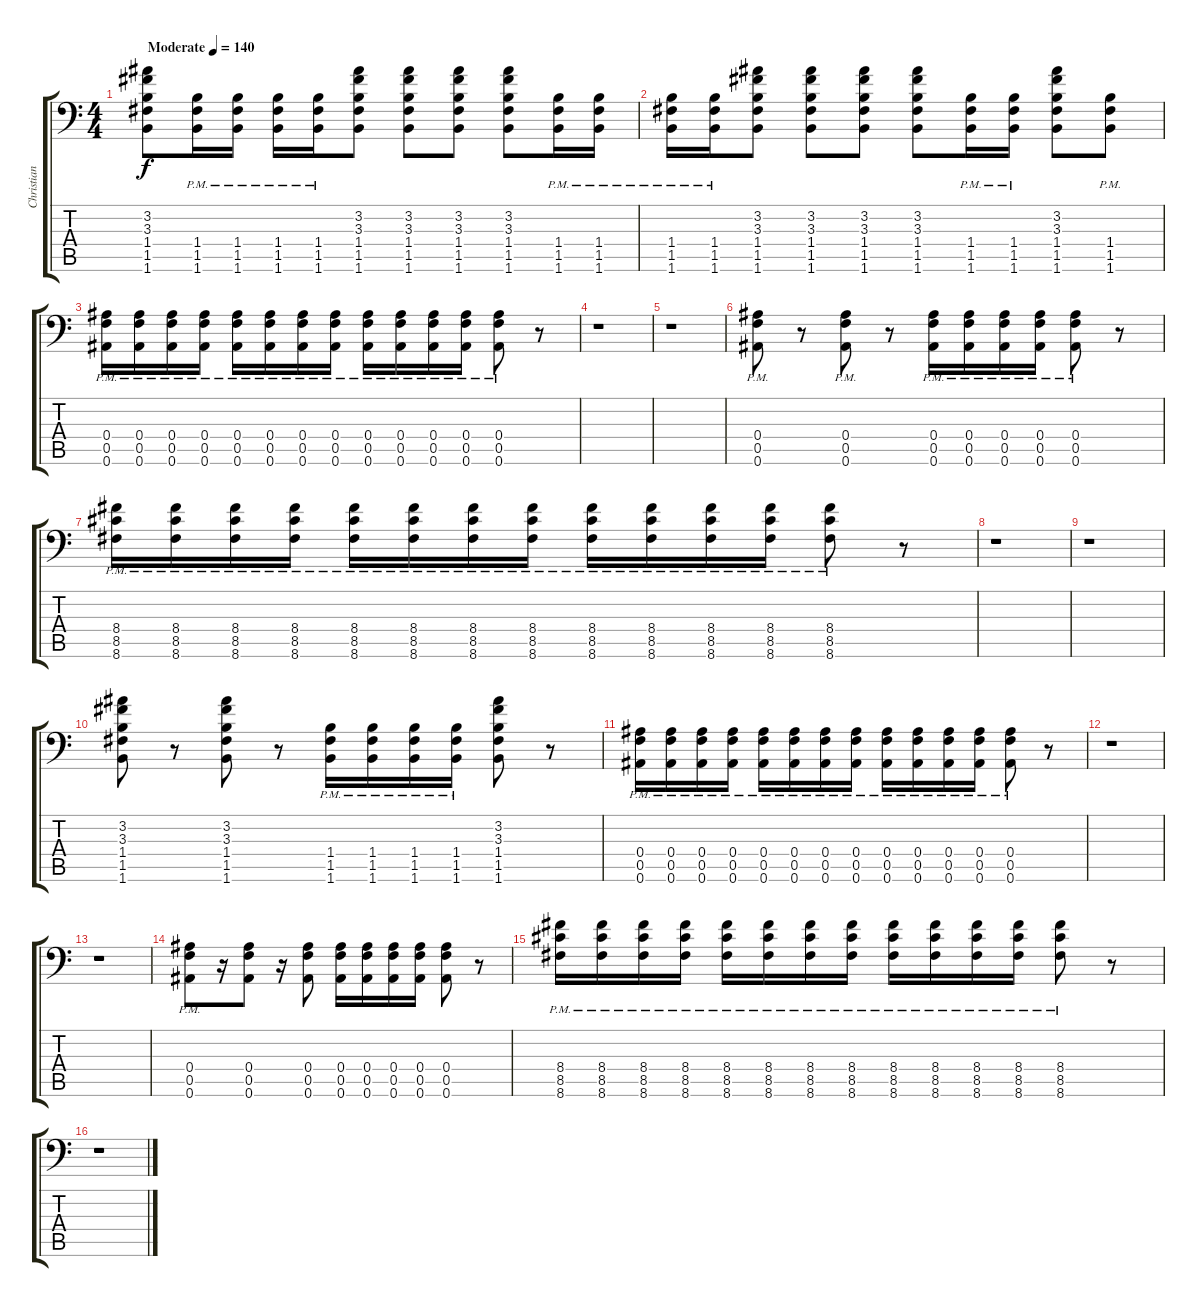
\track ("Christian" "Christian") {instrument distortionguitar}
\staff {score tabs}
\tuning (C4 G3 Eb3 Bb2 F2 Bb1) {hide}
\ts (4 4)
\tempo (140 "Moderate")
\clef f4
\ks c
(3.2 3.3 1.4 1.5 1.6).8{dy f instrument distortionguitar} (1.4{pm} 1.5{pm} 1.6{pm}).16 (1.4{pm} 1.5{pm} 1.6{pm}).16 (1.4{pm} 1.5{pm} 1.6{pm}).16 (1.4{pm} 1.5{pm} 1.6{pm}).16 (3.2 3.3 1.4 1.5 1.6).8 (3.2 3.3 1.4 1.5 1.6).8 (3.2 3.3 1.4 1.5 1.6).8 (3.2 3.3 1.4 1.5 1.6).8 (1.4{pm} 1.5{pm} 1.6{pm}).16 (1.4{pm} 1.5{pm} 1.6{pm}).16 |
(1.4{pm} 1.5{pm} 1.6{pm}).16 (1.4{pm} 1.5{pm} 1.6{pm}).16 (3.2 3.3 1.4 1.5 1.6).8 (3.2 3.3 1.4 1.5 1.6).8 (3.2 3.3 1.4 1.5 1.6).8 (3.2 3.3 1.4 1.5 1.6).8 (1.4{pm} 1.5{pm} 1.6{pm}).16 (1.4{pm} 1.5{pm} 1.6{pm}).16 (3.2 3.3 1.4 1.5 1.6).8 (1.4{pm} 1.5 1.6).8 |
(0.4{pm} 0.5{pm} 0.6{pm}).16 (0.4{pm} 0.5{pm} 0.6{pm}).16 (0.4{pm} 0.5{pm} 0.6{pm}).16 (0.4{pm} 0.5{pm} 0.6{pm}).16 (0.4{pm} 0.5{pm} 0.6{pm}).16 (0.4{pm} 0.5{pm} 0.6{pm}).16 (0.4{pm} 0.5{pm} 0.6{pm}).16 (0.4{pm} 0.5{pm} 0.6{pm}).16 (0.4{pm} 0.5{pm} 0.6{pm}).16 (0.4{pm} 0.5{pm} 0.6{pm}).16 (0.4{pm} 0.5{pm} 0.6{pm}).16 (0.4{pm} 0.5{pm} 0.6{pm}).16 (0.4{pm} 0.5{pm} 0.6{pm}).8 r.8 |
r.1 |
r.1 |
(0.4{pm} 0.5{pm} 0.6{pm}).8 r.8 (0.4{pm} 0.5{pm} 0.6{pm}).8 r.8 (0.4{pm} 0.5{pm} 0.6{pm}).16 (0.4{pm} 0.5{pm} 0.6{pm}).16 (0.4{pm} 0.5{pm} 0.6{pm}).16 (0.4{pm} 0.5{pm} 0.6{pm}).16 (0.4{pm} 0.5{pm} 0.6{pm}).8 r.8 |
(8.4{pm} 8.5{pm} 8.6{pm}).16 (8.4{pm} 8.5{pm} 8.6{pm}).16 (8.4{pm} 8.5{pm} 8.6{pm}).16 (8.4{pm} 8.5{pm} 8.6{pm}).16 (8.4{pm} 8.5{pm} 8.6{pm}).16 (8.4{pm} 8.5{pm} 8.6{pm}).16 (8.4{pm} 8.5{pm} 8.6{pm}).16 (8.4{pm} 8.5{pm} 8.6{pm}).16 (8.4{pm} 8.5{pm} 8.6{pm}).16 (8.4{pm} 8.5{pm} 8.6{pm}).16 (8.4{pm} 8.5{pm} 8.6{pm}).16 (8.4{pm} 8.5{pm} 8.6{pm}).16 (8.4{pm} 8.5{pm} 8.6{pm}).8 r.8 |
r.1 |
r.1 |
(3.2 3.3 1.4 1.5 1.6).8 r.8 (3.2 3.3 1.4 1.5 1.6).8 r.8 (1.4{pm} 1.5{pm} 1.6{pm}).16 (1.4{pm} 1.5{pm} 1.6{pm}).16 (1.4{pm} 1.5{pm} 1.6{pm}).16 (1.4{pm} 1.5{pm} 1.6{pm}).16 (3.2 3.3 1.4 1.5 1.6).8 r.8 |
(0.4{pm} 0.5{pm} 0.6{pm}).16 (0.4{pm} 0.5{pm} 0.6{pm}).16 (0.4{pm} 0.5{pm} 0.6{pm}).16 (0.4{pm} 0.5{pm} 0.6{pm}).16 (0.4{pm} 0.5{pm} 0.6{pm}).16 (0.4{pm} 0.5{pm} 0.6{pm}).16 (0.4{pm} 0.5{pm} 0.6{pm}).16 (0.4{pm} 0.5{pm} 0.6{pm}).16 (0.4{pm} 0.5{pm} 0.6{pm}).16 (0.4{pm} 0.5{pm} 0.6{pm}).16 (0.4{pm} 0.5{pm} 0.6{pm}).16 (0.4{pm} 0.5{pm} 0.6{pm}).16 (0.4{pm} 0.5{pm} 0.6{pm}).8 r.8 |
r.1 |
r.1 |
(0.4{pm} 0.5{pm} 0.6{pm}).8 r.16 (0.4 0.5 0.6).8 r.16 (0.4 0.5 0.6).8 (0.4 0.5 0.6).16 (0.4 0.5 0.6).16 (0.4 0.5 0.6).16 (0.4 0.5 0.6).16 (0.4 0.5 0.6).8 r.8 |
(8.4{pm} 8.5{pm} 8.6{pm}).16 (8.4{pm} 8.5{pm} 8.6{pm}).16 (8.4{pm} 8.5{pm} 8.6{pm}).16 (8.4{pm} 8.5{pm} 8.6{pm}).16 (8.4{pm} 8.5{pm} 8.6{pm}).16 (8.4{pm} 8.5{pm} 8.6{pm}).16 (8.4{pm} 8.5{pm} 8.6{pm}).16 (8.4{pm} 8.5{pm} 8.6{pm}).16 (8.4{pm} 8.5{pm} 8.6{pm}).16 (8.4{pm} 8.5{pm} 8.6{pm}).16 (8.4{pm} 8.5{pm} 8.6{pm}).16 (8.4{pm} 8.5{pm} 8.6{pm}).16 (8.4{pm} 8.5{pm} 8.6{pm}).8 r.8 |
r.1
